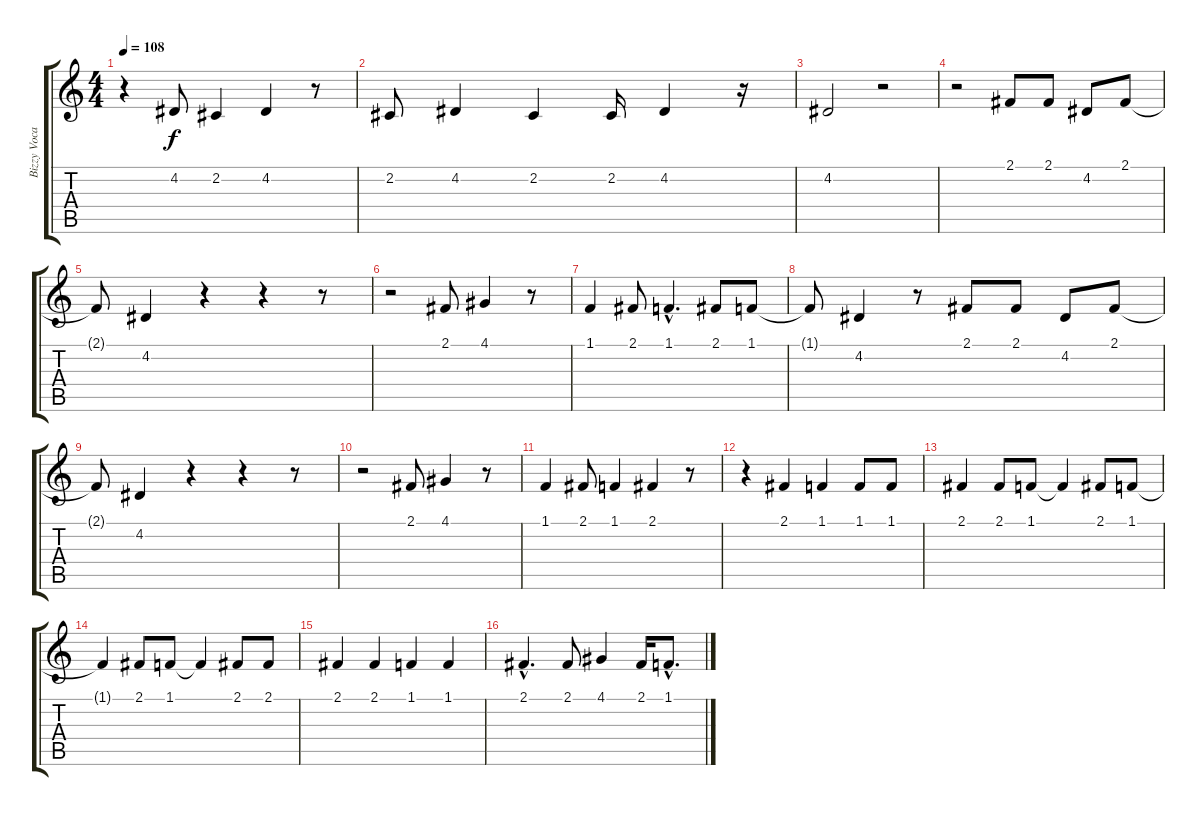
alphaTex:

\track ("Bizzy Vocals" "Bizzy Voca") {instrument clarinet}
\staff {score tabs}
\tuning (E4 B3 G3 D3 A2 E2) {hide}
\ts (4 4)
\tempo 108
\clef g2
\ks c
r.4{dy f} 4.2.8 2.2.4 4.2.4 r.8 |
2.2.8 4.2.4 2.2.4 2.2.16 4.2.4 r.16 |
4.2.2 r.2 |
r.2 2.1.8 2.1.8 4.2.8 2.1.8 |
2.1{t}.8 4.2.4 r.4 r.4 r.8 |
r.2 2.1.8 4.1.4 r.8 |
1.1.4 2.1.8 1.1{hac}.4{d} 2.1.8 1.1.8 |
1.1{t}.8 4.2.4 r.8 2.1.8 2.1.8 4.2.8 2.1.8 |
2.1{t}.8 4.2.4 r.4 r.4 r.8 |
r.2 2.1.8 4.1.4 r.8 |
1.1.4 2.1.8 1.1.4 2.1.4 r.8 |
r.4 2.1.4 1.1.4 1.1.8 1.1.8 |
2.1.4 2.1.8 1.1.8 1.1{t}.4 2.1.8 1.1.8 |
1.1{t}.4 2.1.8 1.1.8 1.1{t}.4 2.1.8 2.1.8 |
2.1.4 2.1.4 1.1.4 1.1.4 |
2.1{hac}.4{d} 2.1.8 4.1.4 2.1.16 1.1{hac}.8{d}
